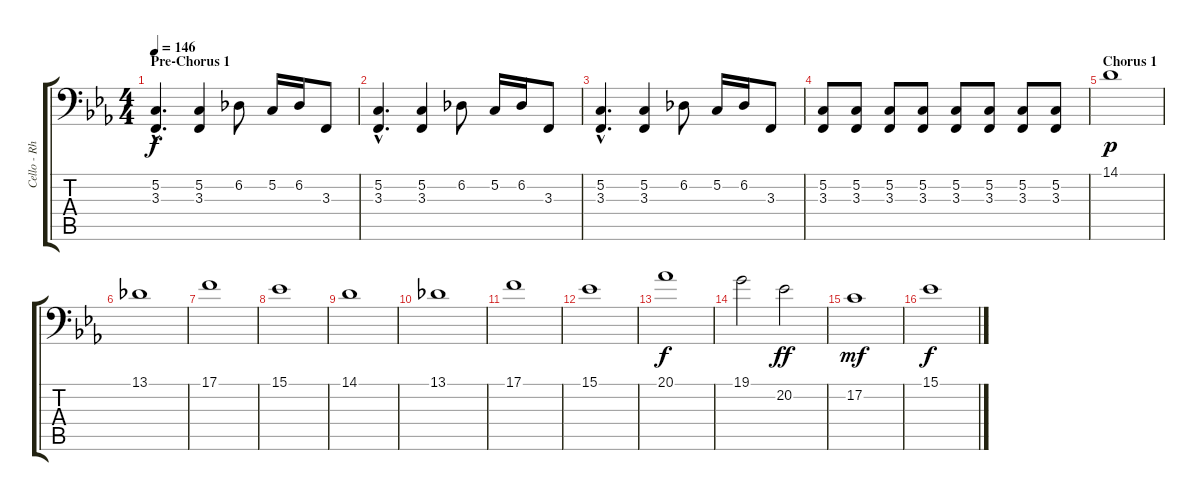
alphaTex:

\track ("Cello - Rhythm 2" "Cello - Rh") {instrument cello}
\staff {score tabs}
\tuning (C3 G2 D2 A1 E1 B0) {hide}
\ts (4 4)
\section ("" "Pre-Chorus 1")
\tempo 146
\clef f4
\ks eb
(5.2{hac} 3.3{hac}).4{d dy f} (5.2 3.3).4 6.2.8 5.2.16 6.2.16 3.3.8 |
(5.2{hac} 3.3{hac}).4{d} (5.2 3.3).4 6.2.8 5.2.16 6.2.16 3.3.8 |
(5.2{hac} 3.3{hac}).4{d} (5.2 3.3).4 6.2.8 5.2.16 6.2.16 3.3.8 |
(5.2 3.3).8 (5.2 3.3).8 (5.2 3.3).8 (5.2 3.3).8 (5.2 3.3).8 (5.2 3.3).8 (5.2 3.3).8 (5.2 3.3).8 |
\section ("" "Chorus 1")
14.1.1{dy p} |
13.1.1 |
17.1.1 |
15.1.1 |
14.1.1 |
13.1.1 |
17.1.1 |
15.1.1 |
20.1.1{dy f} |
19.1.2 20.2.2{dy ff} |
17.2.1{dy mf} |
15.1.1{dy f}
